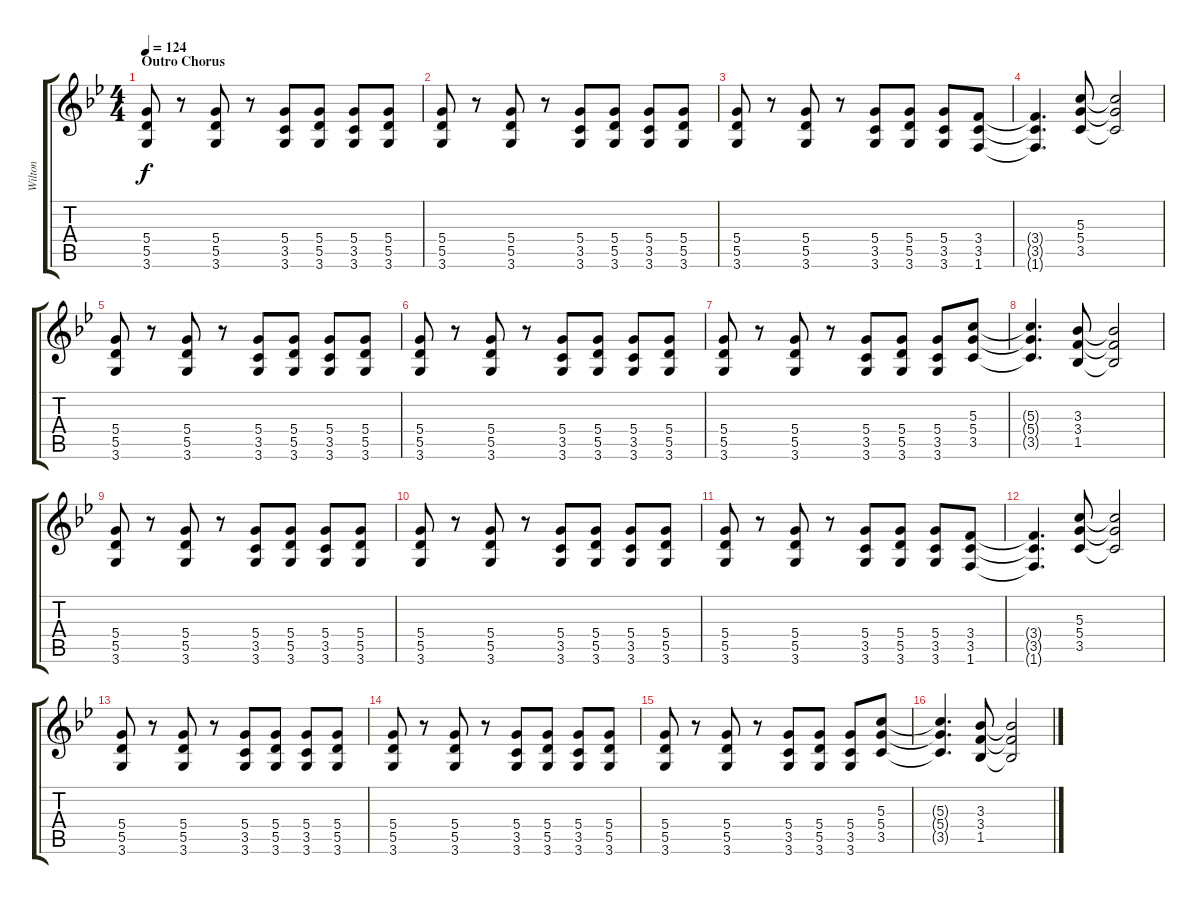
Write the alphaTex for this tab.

\track ("Wilton" "Wilton") {instrument distortionguitar}
\staff {score tabs}
\tuning (E4 B3 G3 D3 A2 E2) {hide}
\ts (4 4)
\section ("" "Outro Chorus")
\tempo 124
\clef g2
\ks gminor
(5.4 5.5 3.6).8{dy f} r.8 (5.4 5.5 3.6).8 r.8 (5.4 3.5 3.6).8 (5.4 5.5 3.6).8 (5.4 3.5 3.6).8 (5.4 5.5 3.6).8 |
(5.4 5.5 3.6).8 r.8 (5.4 5.5 3.6).8 r.8 (5.4 3.5 3.6).8 (5.4 5.5 3.6).8 (5.4 3.5 3.6).8 (5.4 5.5 3.6).8 |
(5.4 5.5 3.6).8 r.8 (5.4 5.5 3.6).8 r.8 (5.4 3.5 3.6).8 (5.4 5.5 3.6).8 (5.4 3.5 3.6).8 (3.4 3.5 1.6).8 |
(3.4{t} 3.5{t} 1.6{t}).4{d} (5.3 5.4 3.5).8 (5.3{t} 5.4{t} 3.5{t}).2 |
(5.4 5.5 3.6).8 r.8 (5.4 5.5 3.6).8 r.8 (5.4 3.5 3.6).8 (5.4 5.5 3.6).8 (5.4 3.5 3.6).8 (5.4 5.5 3.6).8 |
(5.4 5.5 3.6).8 r.8 (5.4 5.5 3.6).8 r.8 (5.4 3.5 3.6).8 (5.4 5.5 3.6).8 (5.4 3.5 3.6).8 (5.4 5.5 3.6).8 |
(5.4 5.5 3.6).8 r.8 (5.4 5.5 3.6).8 r.8 (5.4 3.5 3.6).8 (5.4 5.5 3.6).8 (5.4 3.5 3.6).8 (5.3 5.4 3.5).8 |
(5.3{t} 5.4{t} 3.5{t}).4{d} (3.3 3.4 1.5).8 (3.3{t} 3.4{t} 1.5{t}).2 |
(5.4 5.5 3.6).8 r.8 (5.4 5.5 3.6).8 r.8 (5.4 3.5 3.6).8 (5.4 5.5 3.6).8 (5.4 3.5 3.6).8 (5.4 5.5 3.6).8 |
(5.4 5.5 3.6).8 r.8 (5.4 5.5 3.6).8 r.8 (5.4 3.5 3.6).8 (5.4 5.5 3.6).8 (5.4 3.5 3.6).8 (5.4 5.5 3.6).8 |
(5.4 5.5 3.6).8 r.8 (5.4 5.5 3.6).8 r.8 (5.4 3.5 3.6).8 (5.4 5.5 3.6).8 (5.4 3.5 3.6).8 (3.4 3.5 1.6).8 |
(3.4{t} 3.5{t} 1.6{t}).4{d} (5.3 5.4 3.5).8 (5.3{t} 5.4{t} 3.5{t}).2 |
(5.4 5.5 3.6).8 r.8 (5.4 5.5 3.6).8 r.8 (5.4 3.5 3.6).8 (5.4 5.5 3.6).8 (5.4 3.5 3.6).8 (5.4 5.5 3.6).8 |
(5.4 5.5 3.6).8 r.8 (5.4 5.5 3.6).8 r.8 (5.4 3.5 3.6).8 (5.4 5.5 3.6).8 (5.4 3.5 3.6).8 (5.4 5.5 3.6).8 |
(5.4 5.5 3.6).8 r.8 (5.4 5.5 3.6).8 r.8 (5.4 3.5 3.6).8 (5.4 5.5 3.6).8 (5.4 3.5 3.6).8 (5.3 5.4 3.5).8 |
(5.3{t} 5.4{t} 3.5{t}).4{d} (3.3 3.4 1.5).8 (3.3{t} 3.4{t} 1.5{t}).2
